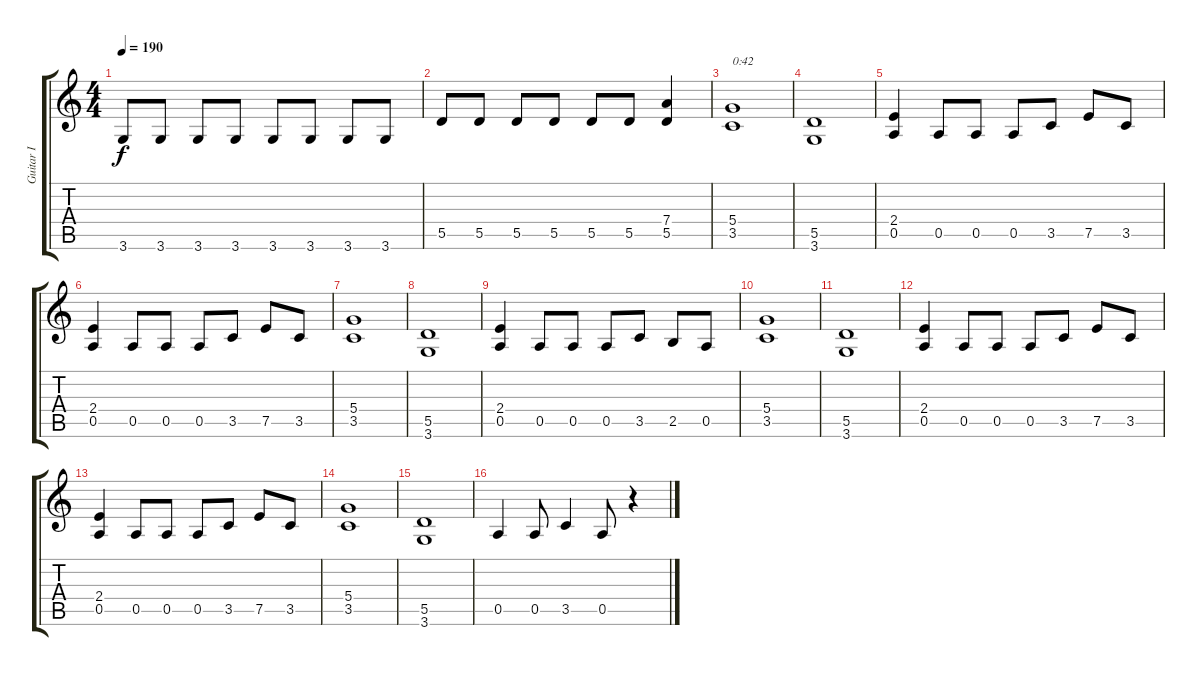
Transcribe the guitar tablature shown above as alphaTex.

\track ("Guitar I" "Guitar I") {instrument distortionguitar}
\staff {score tabs}
\tuning (E4 B3 G3 D3 A2 E2) {hide}
\ts (4 4)
\tempo 190
\clef g2
\ks c
3.6.8{dy f} 3.6.8 3.6.8 3.6.8 3.6.8 3.6.8 3.6.8 3.6.8 |
5.5.8 5.5.8 5.5.8 5.5.8 5.5.8 5.5.8 (7.4 5.5).4 |
(5.4 3.5).1{txt "0:42"} |
(5.5 3.6).1 |
(2.4 0.5).4 0.5.8 0.5.8 0.5.8 3.5.8 7.5.8 3.5.8 |
(2.4 0.5).4 0.5.8 0.5.8 0.5.8 3.5.8 7.5.8 3.5.8 |
(5.4 3.5).1 |
(5.5 3.6).1 |
(2.4 0.5).4 0.5.8 0.5.8 0.5.8 3.5.8 2.5.8 0.5.8 |
(5.4 3.5).1 |
(5.5 3.6).1 |
(2.4 0.5).4 0.5.8 0.5.8 0.5.8 3.5.8 7.5.8 3.5.8 |
(2.4 0.5).4 0.5.8 0.5.8 0.5.8 3.5.8 7.5.8 3.5.8 |
(5.4 3.5).1 |
(5.5 3.6).1 |
0.5.4 0.5.8 3.5.4 0.5.8 r.4
